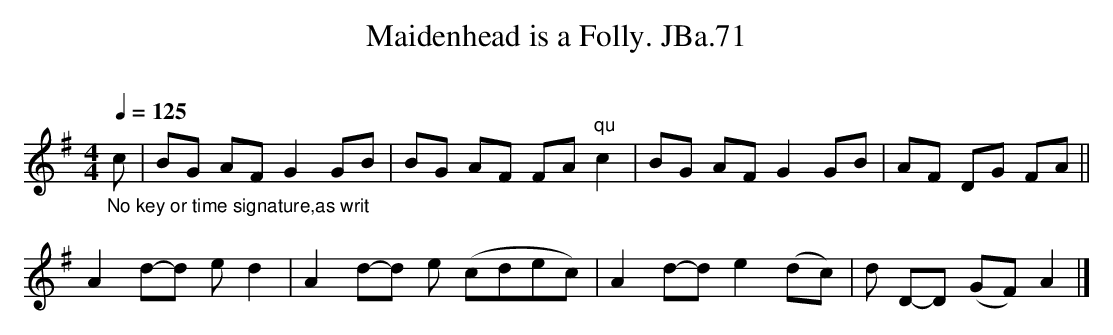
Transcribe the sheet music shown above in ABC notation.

X:1
T:Maidenhead is a Folly. JBa.71
M:4/4
L:1/8
Q:1/4=125
O:
K:G major
"_No key or time signature,as writ"c|BG AF G2 GB|\
BG AF FA "qu"c2|BG AF G2 GB|AF DG FA||
A2 d-d e d2|A2 d-d e (cdec)|A2 d-d e2 (dc)|\
d D-D (GF) A2|]
